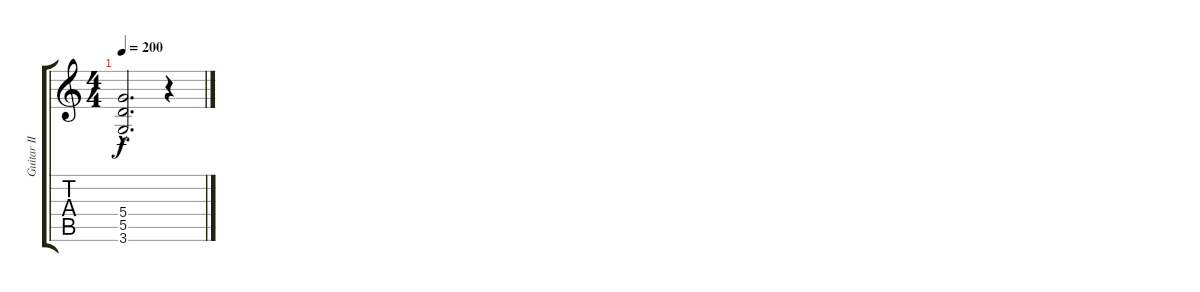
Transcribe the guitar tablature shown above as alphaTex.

\track ("Guitar II" "Guitar II") {instrument overdrivenguitar}
\staff {score tabs}
\tuning (E4 B3 G3 D3 A2 E2) {hide}
\ts (4 4)
\tempo 200
\clef g2
\ks c
(5.4{hac} 5.5{hac} 3.6{hac}).2{d dy f} r.4
